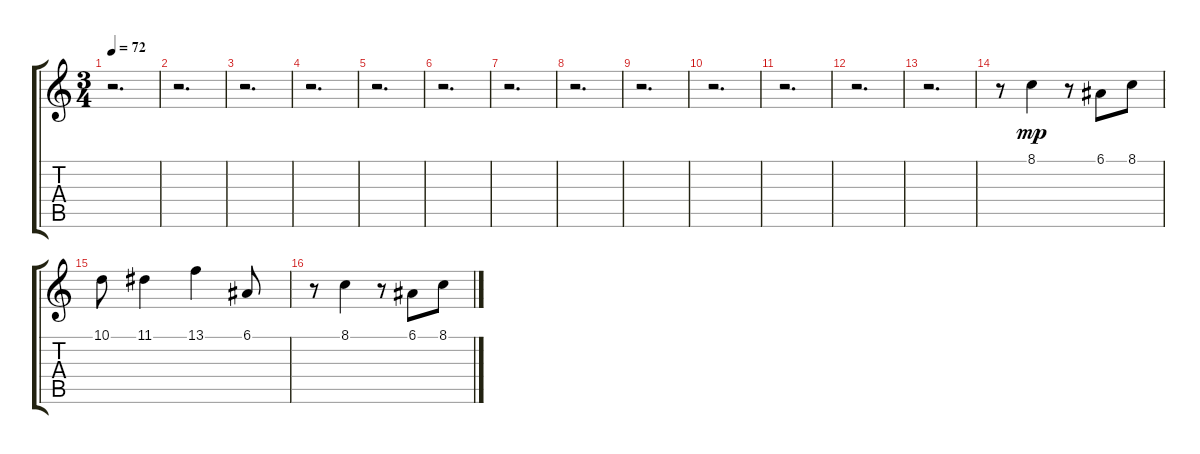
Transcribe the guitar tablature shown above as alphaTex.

\track "" {instrument flute}
\staff {score tabs}
\tuning (E4 B3 G3 D3 A2 E2) {hide}
\ts (3 4)
\tempo 72
\clef g2
\ks c
r.2{d dy mp} |
r.2{d} |
r.2{d} |
r.2{d} |
r.2{d} |
r.2{d} |
r.2{d} |
r.2{d} |
r.2{d} |
r.2{d} |
r.2{d} |
r.2{d} |
r.2{d} |
r.8 8.1.4 r.8 6.1.8 8.1.8 |
10.1.8 11.1.4 13.1.4 6.1.8 |
r.8 8.1.4 r.8 6.1.8 8.1.8
